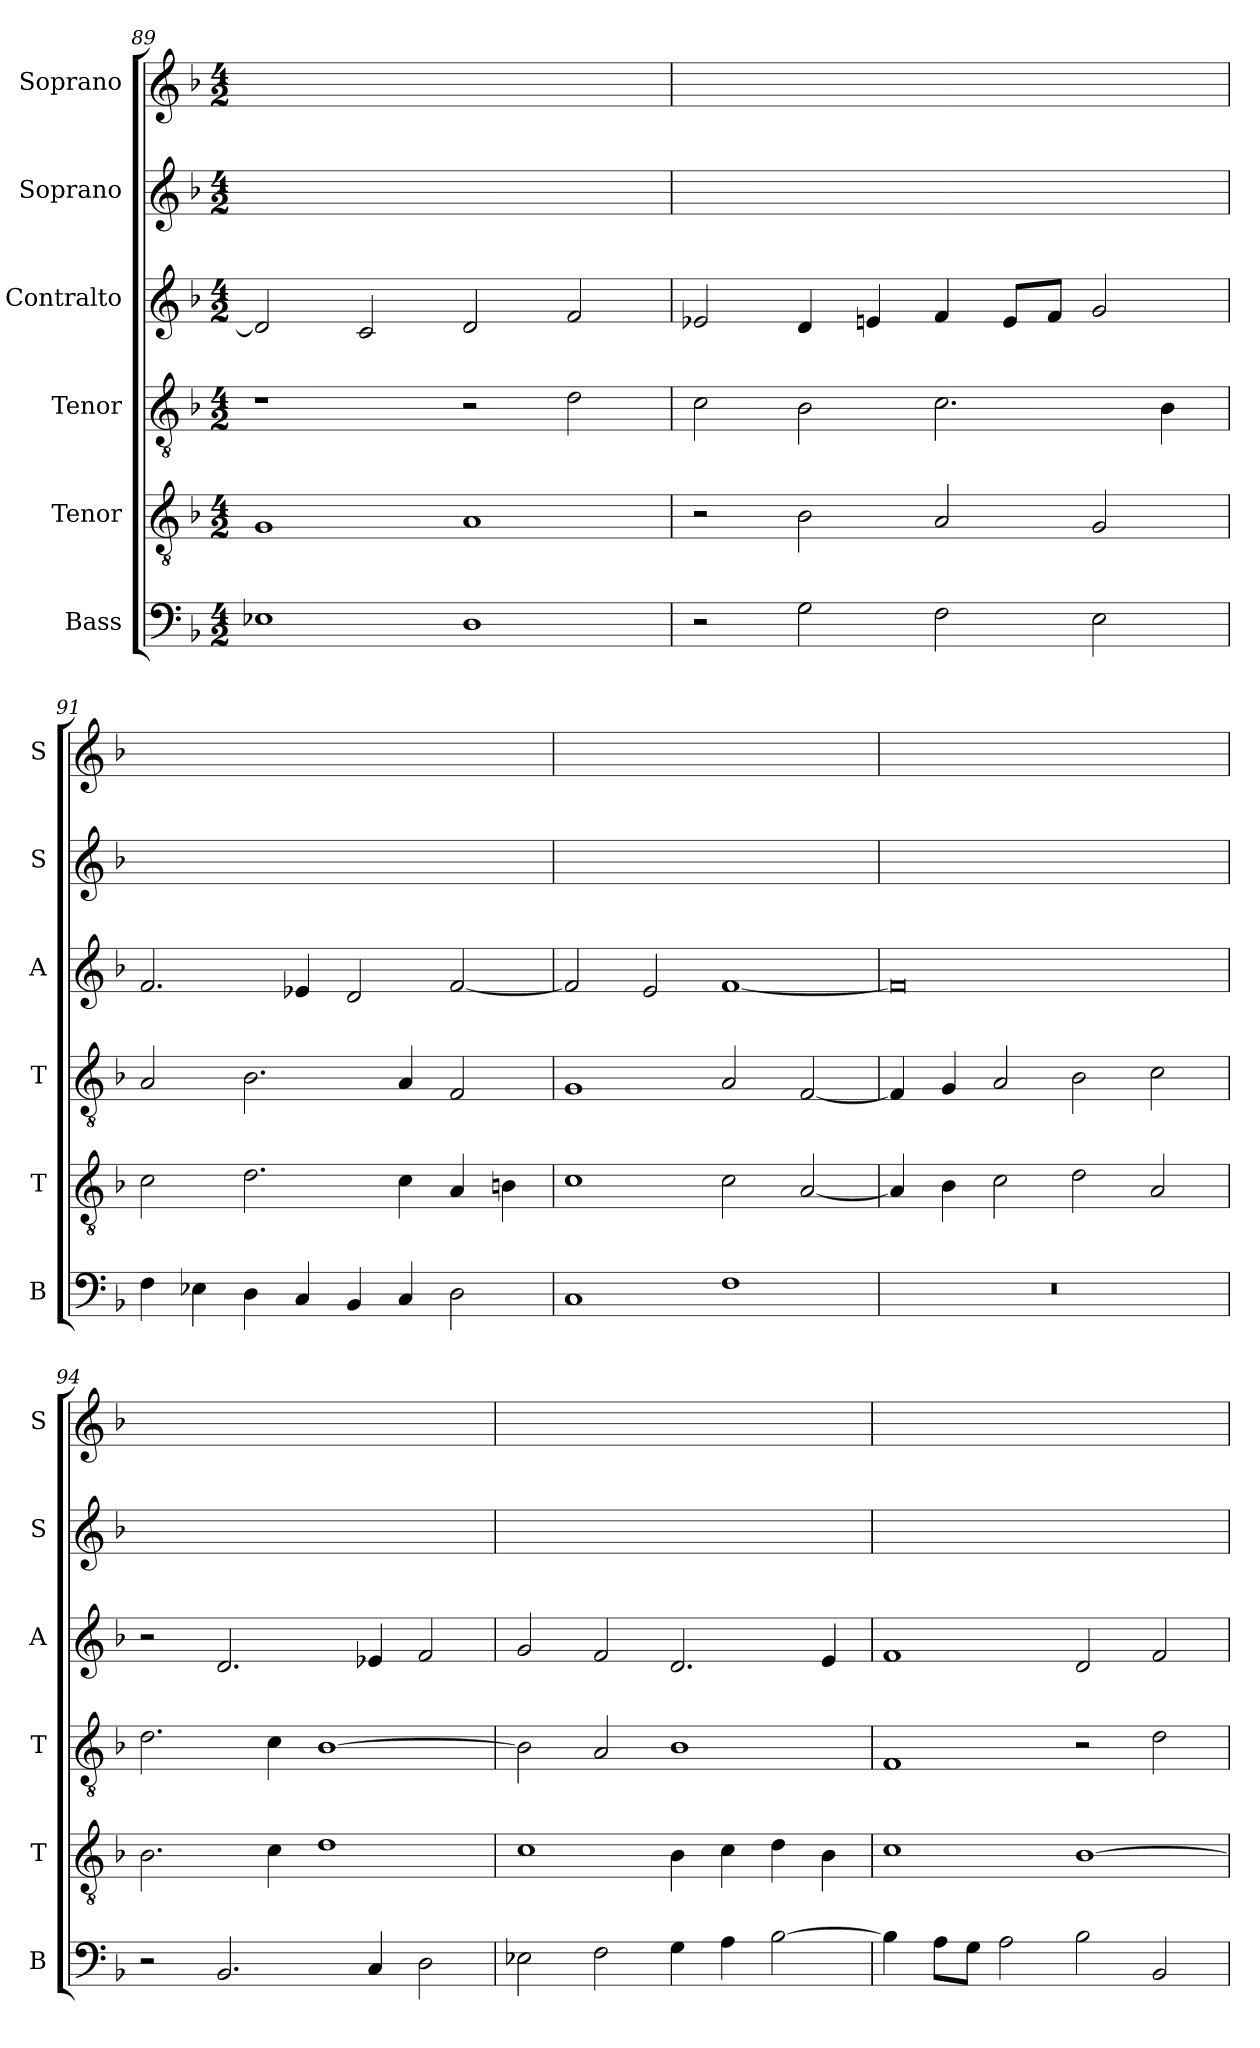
**kern	**kern	**kern	**kern	**kern	**kern
*part6	*part5	*part4	*part3	*part2	*part1
*staff6	*staff5	*staff4	*staff3	*staff2	*staff1
*I"Bass	*I"Tenor	*I"Tenor	*I"Contralto	*I"Soprano	*I"Soprano
*I'B	*I'T	*I'T	*I'A	*I'S	*I'S
*clefF4	*clefGv2	*clefGv2	*clefG2	*clefG2	*clefG2
*k[b-]	*k[b-]	*k[b-]	*k[b-]	*k[b-]	*k[b-]
*G:dor	*G:dor	*G:dor	*G:dor	*G:dor	*G:dor
*M4/2	*M4/2	*M4/2	*M4/2	*M4/2	*M4/2
=89	=89	=89	=89	=89	=89
1E-X	1G	1r	2d]	0ryy	0ryy
.	.	.	2c	.	.
1D	1A	2r	2d	.	.
.	.	2d	2f	.	.
=90	=90	=90	=90	=90	=90
2r	2r	2c	2e-X	0ryy	0ryy
2G	2B-	2B-	4d	.	.
.	.	.	4en	.	.
2F	2A	2.c	4f	.	.
.	.	.	8e/L	.	.
.	.	.	8f/J	.	.
2E	2G	.	2g	.	.
.	.	4B-	.	.	.
=91	=91	=91	=91	=91	=91
4F	2c	2A	2.f	0ryy	0ryy
4E-X	.	.	.	.	.
4D	2.d	2.B-	.	.	.
4C	.	.	4e-X	.	.
4BB-	.	.	2d	.	.
4C	4c	4A	.	.	.
2D	4A	2F	[2f	.	.
.	4Bn	.	.	.	.
=92	=92	=92	=92	=92	=92
1C	1c	1G	2f]	0ryy	0ryy
.	.	.	2e	.	.
1F	2c	2A	[1f	.	.
.	[2A	[2F	.	.	.
=93	=93	=93	=93	=93	=93
0r	4A]	4F]	0f]	0ryy	0ryy
.	4B-	4G	.	.	.
.	2c	2A	.	.	.
.	2d	2B-	.	.	.
.	2A	2c	.	.	.
=94	=94	=94	=94	=94	=94
2r	2.B-	2.d	2r	0ryy	0ryy
2.BB-	.	.	2.d	.	.
.	4c	4c	.	.	.
.	1d	[1B-	.	.	.
4C	.	.	4e-X	.	.
2D	.	.	2f	.	.
=95	=95	=95	=95	=95	=95
2E-X	1c	2B-]	2g	0ryy	0ryy
2F	.	2A	2f	.	.
4G	4B-	1B-	2.d	.	.
4A	4c	.	.	.	.
[2B-	4d	.	.	.	.
.	4B-	.	4e	.	.
=96	=96	=96	=96	=96	=96
4B-]	1c	1F	1f	0ryy	0ryy
8A\L	.	.	.	.	.
8G\J	.	.	.	.	.
2A	.	.	.	.	.
2B-	[1B-	2r	2d	.	.
2BB-	.	2d	2f	.	.
=	=	=	=	=	=
*-	*-	*-	*-	*-	*-
